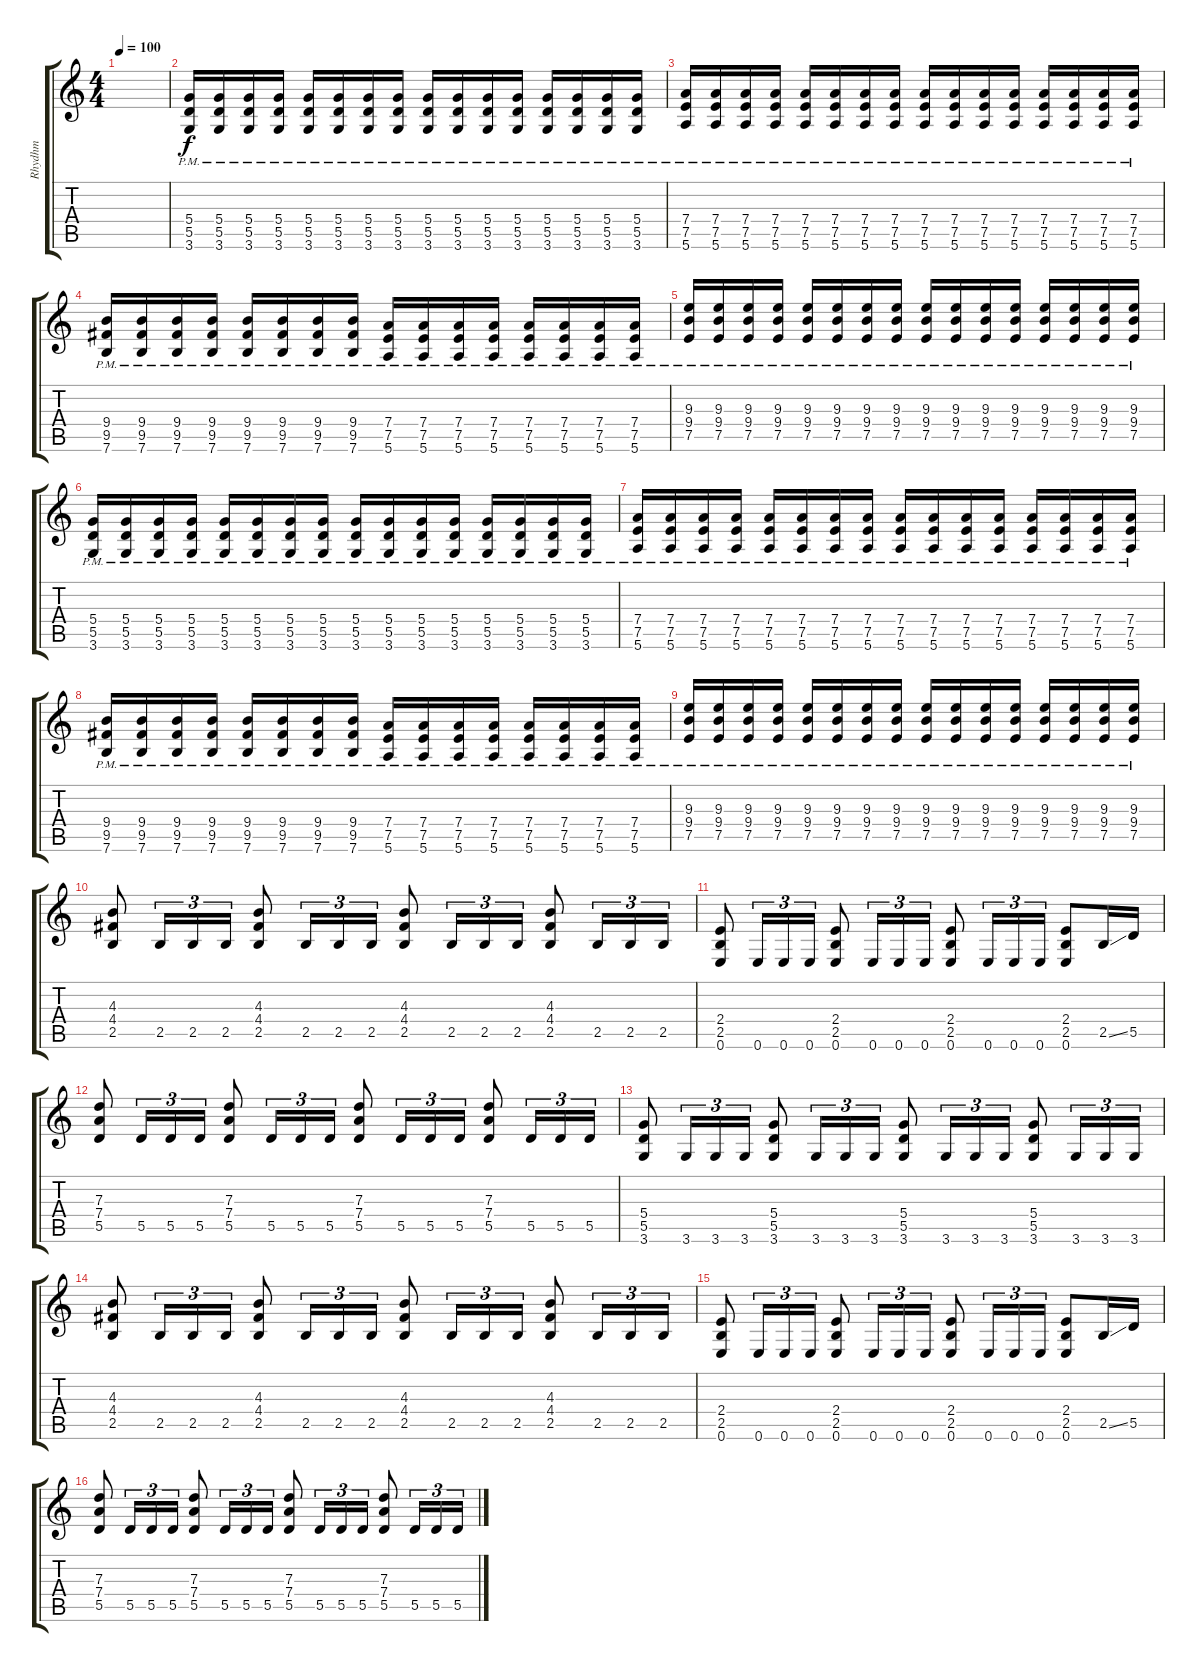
\track ("Rhydhm" "Rhydhm") {instrument distortionguitar}
\staff {score tabs}
\tuning (E4 B3 G3 D3 A2 E2) {hide}
\ts (4 4)
\tempo 100
\clef g2
\ks c
|
(5.4{pm} 5.5{pm} 3.6{pm}).16 (5.4{pm} 5.5{pm} 3.6{pm}).16 (5.4{pm} 5.5{pm} 3.6{pm}).16 (5.4{pm} 5.5{pm} 3.6{pm}).16 (5.4{pm} 5.5{pm} 3.6{pm}).16 (5.4{pm} 5.5{pm} 3.6{pm}).16 (5.4{pm} 5.5{pm} 3.6{pm}).16 (5.4{pm} 5.5{pm} 3.6{pm}).16 (5.4{pm} 5.5{pm} 3.6{pm}).16 (5.4{pm} 5.5{pm} 3.6{pm}).16 (5.4{pm} 5.5{pm} 3.6{pm}).16 (5.4{pm} 5.5{pm} 3.6{pm}).16 (5.4{pm} 5.5{pm} 3.6{pm}).16 (5.4{pm} 5.5{pm} 3.6{pm}).16 (5.4{pm} 5.5{pm} 3.6{pm}).16 (5.4{pm} 5.5{pm} 3.6{pm}).16 |
(7.4{pm} 7.5{pm} 5.6{pm}).16 (7.4{pm} 7.5{pm} 5.6{pm}).16 (7.4{pm} 7.5{pm} 5.6{pm}).16 (7.4{pm} 7.5{pm} 5.6{pm}).16 (7.4{pm} 7.5{pm} 5.6{pm}).16 (7.4{pm} 7.5{pm} 5.6{pm}).16 (7.4{pm} 7.5{pm} 5.6{pm}).16 (7.4{pm} 7.5{pm} 5.6{pm}).16 (7.4{pm} 7.5{pm} 5.6{pm}).16 (7.4{pm} 7.5{pm} 5.6{pm}).16 (7.4{pm} 7.5{pm} 5.6{pm}).16 (7.4{pm} 7.5{pm} 5.6{pm}).16 (7.4{pm} 7.5{pm} 5.6{pm}).16 (7.4{pm} 7.5{pm} 5.6{pm}).16 (7.4{pm} 7.5{pm} 5.6{pm}).16 (7.4{pm} 7.5{pm} 5.6{pm}).16 |
(9.4{pm} 9.5{pm} 7.6{pm}).16 (9.4{pm} 9.5{pm} 7.6{pm}).16 (9.4{pm} 9.5{pm} 7.6{pm}).16 (9.4{pm} 9.5{pm} 7.6{pm}).16 (9.4{pm} 9.5{pm} 7.6{pm}).16 (9.4{pm} 9.5{pm} 7.6{pm}).16 (9.4{pm} 9.5{pm} 7.6{pm}).16 (9.4{pm} 9.5{pm} 7.6{pm}).16 (7.4{pm} 7.5{pm} 5.6{pm}).16 (7.4{pm} 7.5{pm} 5.6{pm}).16 (7.4{pm} 7.5{pm} 5.6{pm}).16 (7.4{pm} 7.5{pm} 5.6{pm}).16 (7.4{pm} 7.5{pm} 5.6{pm}).16 (7.4{pm} 7.5{pm} 5.6{pm}).16 (7.4{pm} 7.5{pm} 5.6{pm}).16 (7.4{pm} 7.5{pm} 5.6{pm}).16 |
(9.3{pm} 9.4{pm} 7.5{pm}).16 (9.3{pm} 9.4{pm} 7.5{pm}).16 (9.3{pm} 9.4{pm} 7.5{pm}).16 (9.3{pm} 9.4{pm} 7.5{pm}).16 (9.3{pm} 9.4{pm} 7.5{pm}).16 (9.3{pm} 9.4{pm} 7.5{pm}).16 (9.3{pm} 9.4{pm} 7.5{pm}).16 (9.3{pm} 9.4{pm} 7.5{pm}).16 (9.3{pm} 9.4{pm} 7.5{pm}).16 (9.3{pm} 9.4{pm} 7.5{pm}).16 (9.3{pm} 9.4{pm} 7.5{pm}).16 (9.3{pm} 9.4{pm} 7.5{pm}).16 (9.3{pm} 9.4{pm} 7.5{pm}).16 (9.3{pm} 9.4{pm} 7.5{pm}).16 (9.3{pm} 9.4{pm} 7.5{pm}).16 (9.3{pm} 9.4{pm} 7.5{pm}).16 |
(5.4{pm} 5.5{pm} 3.6{pm}).16 (5.4{pm} 5.5{pm} 3.6{pm}).16 (5.4{pm} 5.5{pm} 3.6{pm}).16 (5.4{pm} 5.5{pm} 3.6{pm}).16 (5.4{pm} 5.5{pm} 3.6{pm}).16 (5.4{pm} 5.5{pm} 3.6{pm}).16 (5.4{pm} 5.5{pm} 3.6{pm}).16 (5.4{pm} 5.5{pm} 3.6{pm}).16 (5.4{pm} 5.5{pm} 3.6{pm}).16 (5.4{pm} 5.5{pm} 3.6{pm}).16 (5.4{pm} 5.5{pm} 3.6{pm}).16 (5.4{pm} 5.5{pm} 3.6{pm}).16 (5.4{pm} 5.5{pm} 3.6{pm}).16 (5.4{pm} 5.5{pm} 3.6{pm}).16 (5.4{pm} 5.5{pm} 3.6{pm}).16 (5.4{pm} 5.5{pm} 3.6{pm}).16 |
(7.4{pm} 7.5{pm} 5.6{pm}).16 (7.4{pm} 7.5{pm} 5.6{pm}).16 (7.4{pm} 7.5{pm} 5.6{pm}).16 (7.4{pm} 7.5{pm} 5.6{pm}).16 (7.4{pm} 7.5{pm} 5.6{pm}).16 (7.4{pm} 7.5{pm} 5.6{pm}).16 (7.4{pm} 7.5{pm} 5.6{pm}).16 (7.4{pm} 7.5{pm} 5.6{pm}).16 (7.4{pm} 7.5{pm} 5.6{pm}).16 (7.4{pm} 7.5{pm} 5.6{pm}).16 (7.4{pm} 7.5{pm} 5.6{pm}).16 (7.4{pm} 7.5{pm} 5.6{pm}).16 (7.4{pm} 7.5{pm} 5.6{pm}).16 (7.4{pm} 7.5{pm} 5.6{pm}).16 (7.4{pm} 7.5{pm} 5.6{pm}).16 (7.4{pm} 7.5{pm} 5.6{pm}).16 |
(9.4{pm} 9.5{pm} 7.6{pm}).16 (9.4{pm} 9.5{pm} 7.6{pm}).16 (9.4{pm} 9.5{pm} 7.6{pm}).16 (9.4{pm} 9.5{pm} 7.6{pm}).16 (9.4{pm} 9.5{pm} 7.6{pm}).16 (9.4{pm} 9.5{pm} 7.6{pm}).16 (9.4{pm} 9.5{pm} 7.6{pm}).16 (9.4{pm} 9.5{pm} 7.6{pm}).16 (7.4{pm} 7.5{pm} 5.6{pm}).16 (7.4{pm} 7.5{pm} 5.6{pm}).16 (7.4{pm} 7.5{pm} 5.6{pm}).16 (7.4{pm} 7.5{pm} 5.6{pm}).16 (7.4{pm} 7.5{pm} 5.6{pm}).16 (7.4{pm} 7.5{pm} 5.6{pm}).16 (7.4{pm} 7.5{pm} 5.6{pm}).16 (7.4{pm} 7.5{pm} 5.6{pm}).16 |
(9.3{pm} 9.4{pm} 7.5{pm}).16 (9.3{pm} 9.4{pm} 7.5{pm}).16 (9.3{pm} 9.4{pm} 7.5{pm}).16 (9.3{pm} 9.4{pm} 7.5{pm}).16 (9.3{pm} 9.4{pm} 7.5{pm}).16 (9.3{pm} 9.4{pm} 7.5{pm}).16 (9.3{pm} 9.4{pm} 7.5{pm}).16 (9.3{pm} 9.4{pm} 7.5{pm}).16 (9.3{pm} 9.4{pm} 7.5{pm}).16 (9.3{pm} 9.4{pm} 7.5{pm}).16 (9.3{pm} 9.4{pm} 7.5{pm}).16 (9.3{pm} 9.4{pm} 7.5{pm}).16 (9.3{pm} 9.4{pm} 7.5{pm}).16 (9.3{pm} 9.4{pm} 7.5{pm}).16 (9.3{pm} 9.4{pm} 7.5{pm}).16 (9.3{pm} 9.4{pm} 7.5{pm}).16 |
(4.3 4.4 2.5).8 2.5.16{tu (3 2)} 2.5.16{tu (3 2)} 2.5.16{tu (3 2)} (4.3 4.4 2.5).8 2.5.16{tu (3 2)} 2.5.16{tu (3 2)} 2.5.16{tu (3 2)} (4.3 4.4 2.5).8 2.5.16{tu (3 2)} 2.5.16{tu (3 2)} 2.5.16{tu (3 2)} (4.3 4.4 2.5).8 2.5.16{tu (3 2)} 2.5.16{tu (3 2)} 2.5.16{tu (3 2)} |
(2.4 2.5 0.6).8 0.6.16{tu (3 2)} 0.6.16{tu (3 2)} 0.6.16{tu (3 2)} (2.4 2.5 0.6).8 0.6.16{tu (3 2)} 0.6.16{tu (3 2)} 0.6.16{tu (3 2)} (2.4 2.5 0.6).8 0.6.16{tu (3 2)} 0.6.16{tu (3 2)} 0.6.16{tu (3 2)} (2.4 2.5 0.6).8 2.5{ss}.16 5.5.16 |
(7.3 7.4 5.5).8 5.5.16{tu (3 2)} 5.5.16{tu (3 2)} 5.5.16{tu (3 2)} (7.3 7.4 5.5).8 5.5.16{tu (3 2)} 5.5.16{tu (3 2)} 5.5.16{tu (3 2)} (7.3 7.4 5.5).8 5.5.16{tu (3 2)} 5.5.16{tu (3 2)} 5.5.16{tu (3 2)} (7.3 7.4 5.5).8 5.5.16{tu (3 2)} 5.5.16{tu (3 2)} 5.5.16{tu (3 2)} |
(5.4 5.5 3.6).8 3.6.16{tu (3 2)} 3.6.16{tu (3 2)} 3.6.16{tu (3 2)} (5.4 5.5 3.6).8 3.6.16{tu (3 2)} 3.6.16{tu (3 2)} 3.6.16{tu (3 2)} (5.4 5.5 3.6).8 3.6.16{tu (3 2)} 3.6.16{tu (3 2)} 3.6.16{tu (3 2)} (5.4 5.5 3.6).8 3.6.16{tu (3 2)} 3.6.16{tu (3 2)} 3.6.16{tu (3 2)} |
(4.3 4.4 2.5).8 2.5.16{tu (3 2)} 2.5.16{tu (3 2)} 2.5.16{tu (3 2)} (4.3 4.4 2.5).8 2.5.16{tu (3 2)} 2.5.16{tu (3 2)} 2.5.16{tu (3 2)} (4.3 4.4 2.5).8 2.5.16{tu (3 2)} 2.5.16{tu (3 2)} 2.5.16{tu (3 2)} (4.3 4.4 2.5).8 2.5.16{tu (3 2)} 2.5.16{tu (3 2)} 2.5.16{tu (3 2)} |
(2.4 2.5 0.6).8 0.6.16{tu (3 2)} 0.6.16{tu (3 2)} 0.6.16{tu (3 2)} (2.4 2.5 0.6).8 0.6.16{tu (3 2)} 0.6.16{tu (3 2)} 0.6.16{tu (3 2)} (2.4 2.5 0.6).8 0.6.16{tu (3 2)} 0.6.16{tu (3 2)} 0.6.16{tu (3 2)} (2.4 2.5 0.6).8 2.5{ss}.16 5.5.16 |
(7.3 7.4 5.5).8 5.5.16{tu (3 2)} 5.5.16{tu (3 2)} 5.5.16{tu (3 2)} (7.3 7.4 5.5).8 5.5.16{tu (3 2)} 5.5.16{tu (3 2)} 5.5.16{tu (3 2)} (7.3 7.4 5.5).8 5.5.16{tu (3 2)} 5.5.16{tu (3 2)} 5.5.16{tu (3 2)} (7.3 7.4 5.5).8 5.5.16{tu (3 2)} 5.5.16{tu (3 2)} 5.5.16{tu (3 2)}
